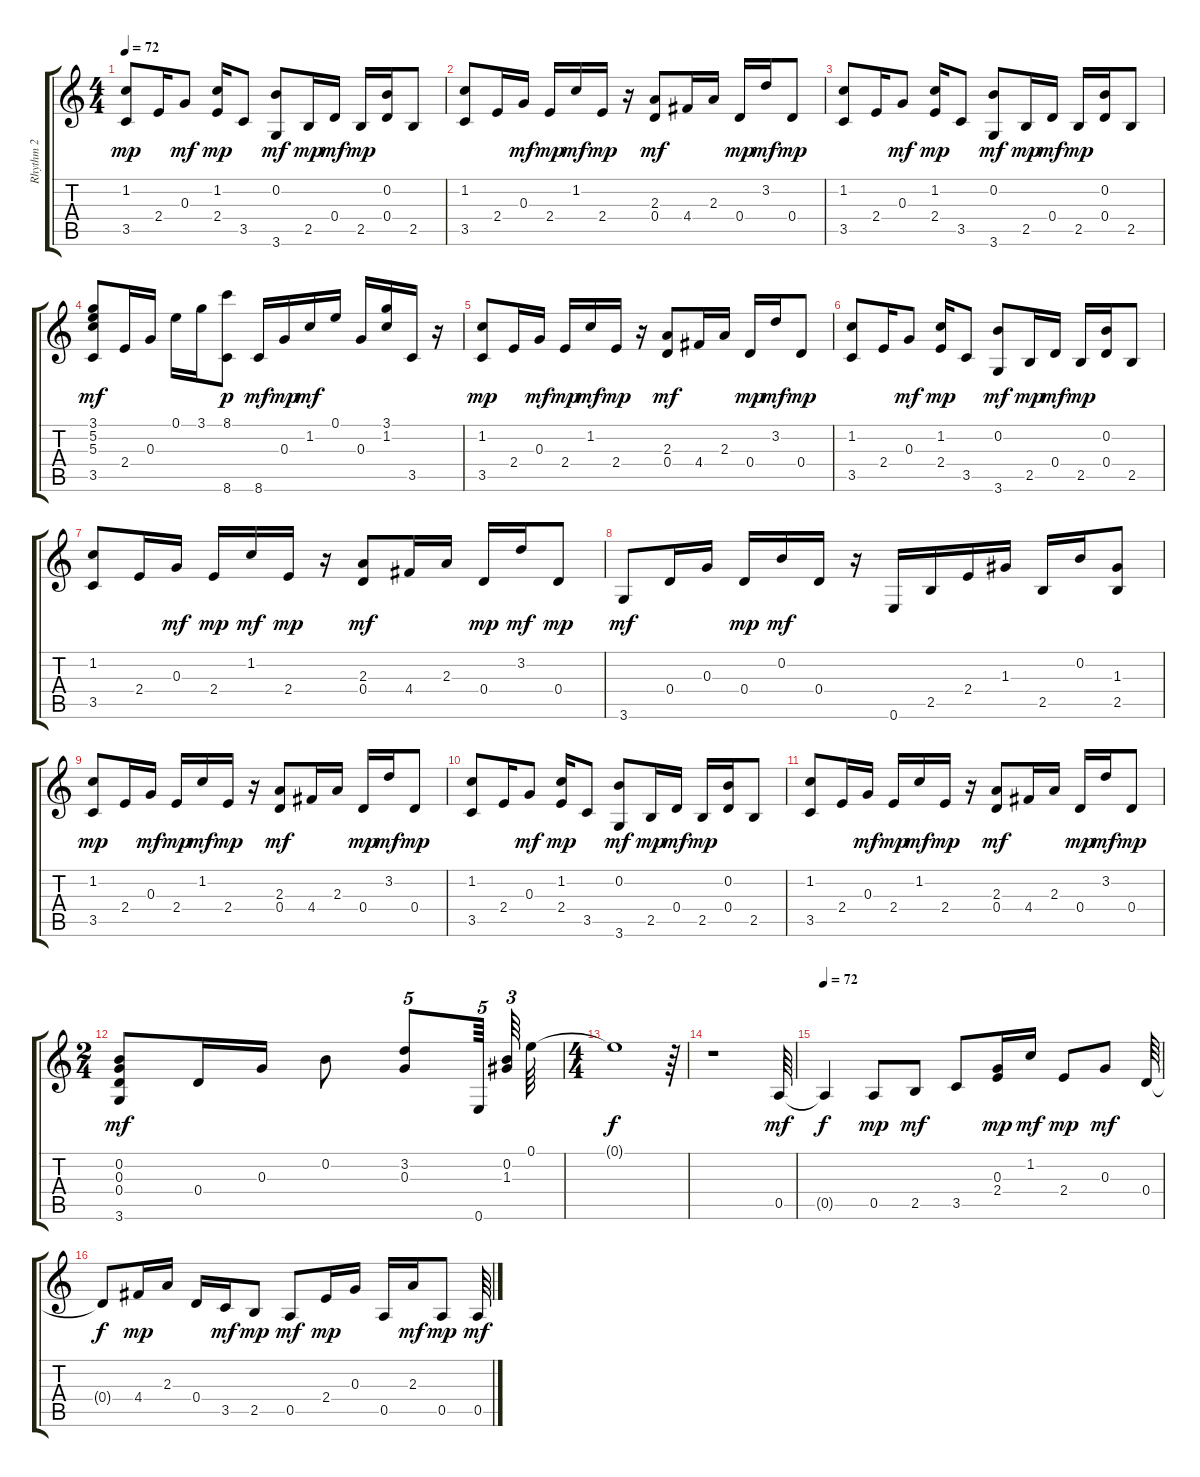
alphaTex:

\track ("Rhythm 2" "Rhythm 2") {instrument acousticguitarsteel}
\staff {score tabs}
\tuning (E4 B3 G3 D3 A2 E2) {hide}
\ts (4 4)
\tempo 72
\clef g2
\ks c
(1.2 3.5).8{dy mp} 2.4.16 0.3.8{dy mf} (1.2 2.4).16{dy mp} 3.5.8 (0.2 3.6).8{dy mf} 2.5.16{dy mp} 0.4.16{dy mf} 2.5.16{dy mp} (0.2 0.4).16 2.5.8 |
(1.2 3.5).8 2.4.16 0.3.16{dy mf} 2.4.16{dy mp} 1.2.16{dy mf} 2.4.16{dy mp} r.16 (2.3 0.4).8{dy mf} 4.4.16 2.3.16 0.4.16{dy mp} 3.2.16{dy mf} 0.4.8{dy mp} |
(1.2 3.5).8 2.4.16 0.3.8{dy mf} (1.2 2.4).16{dy mp} 3.5.8 (0.2 3.6).8{dy mf} 2.5.16{dy mp} 0.4.16{dy mf} 2.5.16{dy mp} (0.2 0.4).16 2.5.8 |
(3.1 5.2 5.3 3.5).8{dy mf} 2.4.16 0.3.16 0.1.16 3.1.16 (8.1 8.6).8{dy p} 8.6.16{dy mf} 0.3.16{dy mp} 1.2.16{dy mf} 0.1.16 0.3.16 (3.1 1.2).16 3.5.16 r.16 |
(1.2 3.5).8{dy mp} 2.4.16 0.3.16{dy mf} 2.4.16{dy mp} 1.2.16{dy mf} 2.4.16{dy mp} r.16 (2.3 0.4).8{dy mf} 4.4.16 2.3.16 0.4.16{dy mp} 3.2.16{dy mf} 0.4.8{dy mp} |
(1.2 3.5).8 2.4.16 0.3.8{dy mf} (1.2 2.4).16{dy mp} 3.5.8 (0.2 3.6).8{dy mf} 2.5.16{dy mp} 0.4.16{dy mf} 2.5.16{dy mp} (0.2 0.4).16 2.5.8 |
(1.2 3.5).8 2.4.16 0.3.16{dy mf} 2.4.16{dy mp} 1.2.16{dy mf} 2.4.16{dy mp} r.16 (2.3 0.4).8{dy mf} 4.4.16 2.3.16 0.4.16{dy mp} 3.2.16{dy mf} 0.4.8{dy mp} |
3.6.8{dy mf} 0.4.16 0.3.16 0.4.16{dy mp} 0.2.16{dy mf} 0.4.16 r.16 0.6.16 2.5.16 2.4.16 1.3.16 2.5.16 0.2.16 (1.3 2.5).8 |
(1.2 3.5).8{dy mp} 2.4.16 0.3.16{dy mf} 2.4.16{dy mp} 1.2.16{dy mf} 2.4.16{dy mp} r.16 (2.3 0.4).8{dy mf} 4.4.16 2.3.16 0.4.16{dy mp} 3.2.16{dy mf} 0.4.8{dy mp} |
(1.2 3.5).8 2.4.16 0.3.8{dy mf} (1.2 2.4).16{dy mp} 3.5.8 (0.2 3.6).8{dy mf} 2.5.16{dy mp} 0.4.16{dy mf} 2.5.16{dy mp} (0.2 0.4).16 2.5.8 |
(1.2 3.5).8 2.4.16 0.3.16{dy mf} 2.4.16{dy mp} 1.2.16{dy mf} 2.4.16{dy mp} r.16 (2.3 0.4).8{dy mf} 4.4.16 2.3.16 0.4.16{dy mp} 3.2.16{dy mf} 0.4.8{dy mp} |
\ts (2 4)
(0.2 0.3 0.4 3.6).8{dy mf} 0.4.16 0.3.16 0.2.8 (3.2 0.3).8{tu (5 4)} 0.6.64{tu (5 4)} (0.2 1.3).64{tu (3 2)} 0.1.64 |
\ts (4 4)
0.1{t}.1{dy f} r.64 |
r.1 0.5.64{dy mf} |
\tempo 72
0.5{t}.4{dy f} 0.5.8{dy mp} 2.5.8{dy mf} 3.5.8 (0.3 2.4).16{dy mp} 1.2.16{dy mf} 2.4.8{dy mp} 0.3.8{dy mf} 0.4.64 |
0.4{t}.8{dy f} 4.4.16{dy mp} 2.3.16 0.4.16 3.5.16{dy mf} 2.5.8{dy mp} 0.5.8{dy mf} 2.4.16{dy mp} 0.3.16 0.5.16 2.3.16{dy mf} 0.5.8{dy mp} 0.5.64{dy mf}
